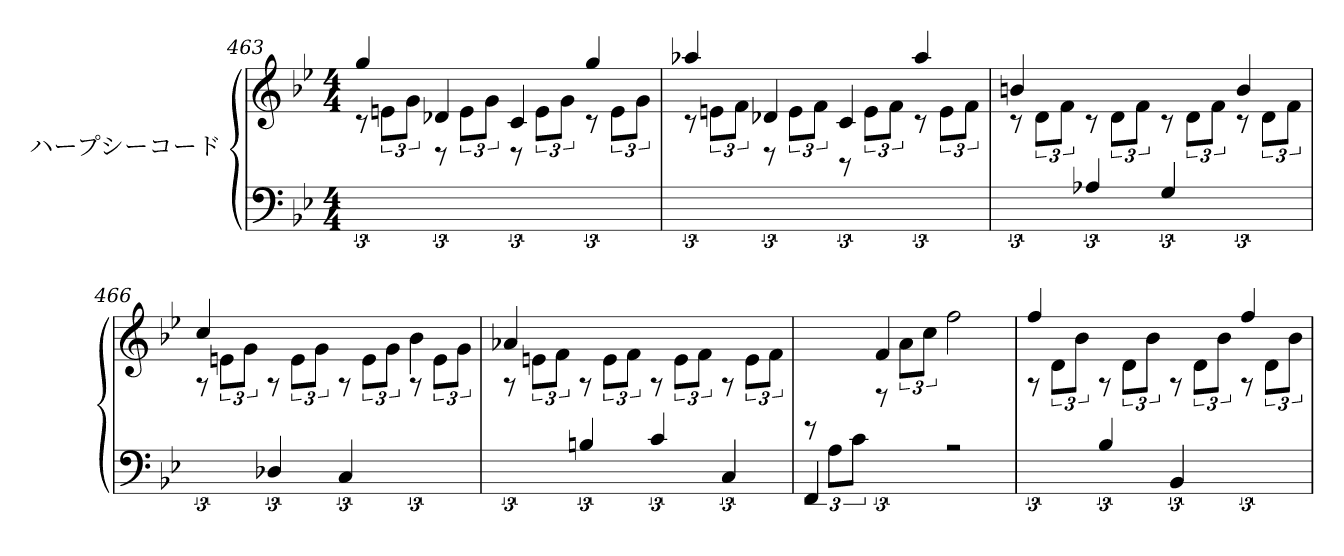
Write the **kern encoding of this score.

**kern	**kern
*part1	*part1
*staff2	*staff1
*I"ハープシーコード	*
*clefF4	*clefG2
*k[b-e-]	*k[b-e-]
*M4/4	*M4/4
=463	=463
*	*^
12rff	4gg/	12ryy
6ryy	.	12en\L
.	.	12g\J
12rg	4d-X/	12ryy
6ryy	.	12e\L
.	.	12g\J
12rg	4c/	12ryy
6ryy	.	12e\L
.	.	12g\J
12rff	4gg/	12ryy
6ryy	.	12e\L
.	.	12g\J
=464	=464	=464
12rff	4aa-X/	12ryy
6ryy	.	12en\L
.	.	12f\J
12rg	4d-X/	12ryy
6ryy	.	12e\L
.	.	12f\J
12re	4c/	12ryy
6ryy	.	12e\L
.	.	12f\J
12rff	4aa-/	12ryy
6ryy	.	12e\L
.	.	12f\J
!!LO:LB:g=z	!!
=465	=465	=465
*^	*	*
4ryy	12rff	4bn/	12ryy
.	6ryy	.	12d\L
.	.	.	12f\J
4A-X/	12rff	2ryy	12ryy
.	6ryy	.	12d\L
.	.	.	12f\J
4G/	12rff	.	12ryy
.	6ryy	.	12d\L
.	.	.	12f\J
6ryy	12rff	4b/	12ryy
.	6ryy	.	12d\L
12ryy	.	.	12f\J
=466	=466	=466	=466
4ryy	12rff	4cc/	12ryy
.	6ryy	.	12en\L
.	.	.	12g\J
4D-X/	12rff	2ryy	12ryy
.	6ryy	.	12e\L
.	.	.	12g\J
4C/	12rff	.	12ryy
.	6ryy	.	12e\L
.	.	.	12g\J
6ryy	12rff	4b-\	12ryy
.	6ryy	.	12e\L
12ryy	.	.	12g\J
=467	=467	=467	=467
4ryy	12rff	4a-X/	12ryy
.	6ryy	.	12en\L
.	.	.	12f\J
4Bn/	12rff	2.ryy	12ryy
.	6ryy	.	12e\L
.	.	.	12f\J
4c/	12rff	.	12ryy
.	6ryy	.	12e\L
.	.	.	12f\J
4C/	12rff	.	12ryy
.	6ryy	.	12e\L
.	.	.	12f\J
=468	=468	=468	=468
4FF/	12re	4ryy	3ryy
.	12A\L	.	.
.	12c\J	.	.
2.ryy	12rdd	4f/	.
.	6ryy	.	12a\L
.	.	.	12cc\J
.	2rA	2ff\	2ryy
!!LO:PB:g=z	!!
=469	=469	=469	=469
4ryy	12rff	4ff/	12ryy
.	6ryy	.	12d\L
.	.	.	12b-\J
4B-/	12rff	2ryy	12ryy
.	6ryy	.	12d\L
.	.	.	12b-\J
4BB-/	12rff	.	12ryy
.	6ryy	.	12d\L
.	.	.	12b-\J
6ryy	12rff	4ff/	12ryy
.	6ryy	.	12d\L
12ryy	.	.	12b-\J
*v	*v	*	*
*	*v	*v
=	=
*-	*-
